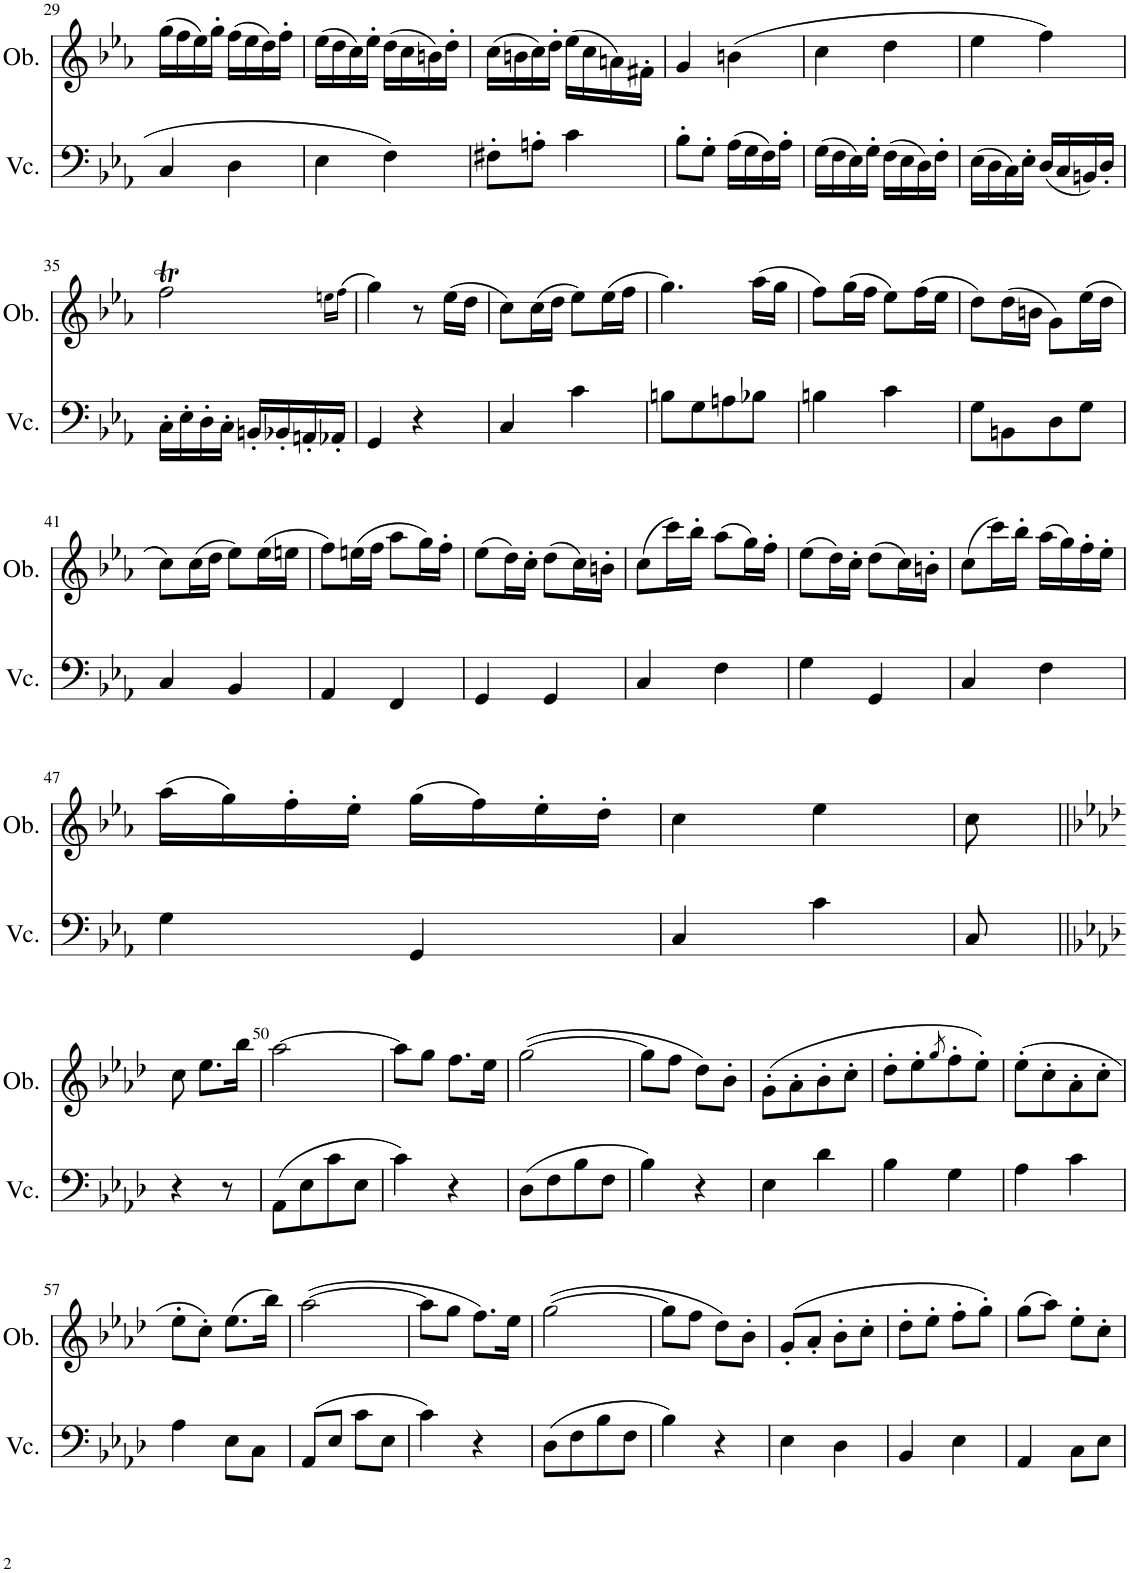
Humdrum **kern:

**kern	**kern
*part2	*part1
*staff2	*staff1
*I"Violoncello	*I"Oboe
*I'Vc.	*I'Ob.
!!LO:PB:g=z
*clefF4	*clefG2
*k[b-e-a-]	*k[b-e-a-]
*M2/4	*M2/4
=29	=29
4C/	(16gg\LL
.	16ff\
.	16ee-\)
.	16gg'\JJ
4D\	(16ff\LL
.	16ee-\
.	16dd\)
.	16ff'\JJ
=30	=30
4E-\	(16ee-\LL
.	16dd\
.	16cc\)
.	16ee-'\JJ
4F\	(16dd\LL
.	16cc\
.	16bn\)
.	16dd'\JJ
=31	=31
8F#X'\L	(16cc\LL
.	16bn\
8An'\J	16cc\)
.	16dd'\JJ
4c\	(16ee-\LL
.	16cc\
.	16an\)
.	16f#X'\JJ
=32	=32
8B-'\L	4g/
8G'\J	.
(16A-\LL	(4bn\
16G\	.
16F\)	.
16A-'\JJ	.
=33	=33
(16G\LL	4cc\
16F\	.
16E-\)	.
16G'\JJ	.
(16F\LL	4dd\
16E-\	.
16D\)	.
16F'\JJ	.
=34	=34
(16E-\LL	4ee-\
16D\	.
16C\)	.
16E-'\JJ	.
(16D/LL	4ff\)
16C/	.
16BBn/)	.
16D'/JJ	.
!!LO:LB:g=z
=35	=35
16C'\LL	2ffT\
16E-'\	.
16D'\	.
16C'\JJ	.
16BBn'/LL	.
16BB-X'/	.
16AAn'/	.
16AA-X'/JJ	.
.	16qeen\LL
.	(16qff\JJ
=36	=36
4GG/	4gg\)
4r	8r
.	(16ee-\LL
.	16dd\JJ
=37	=37
4C/	8cc\L)
.	(16cc\L
.	16dd\JJ
4c\	8ee-\L)
.	(16ee-\L
.	16ff\JJ
=38	=38
8Bn\L	4.gg\)
8G\	.
8An\	.
8B-X\J	(16aa-\LL
.	16gg\JJ
=39	=39
4Bn\	8ff\L)
.	(16gg\L
.	16ff\JJ
4c\	8ee-\L)
.	(16ff\L
.	16ee-\JJ
=40	=40
8G\L	8dd\L)
8BBn\	(16dd\L
.	16bn\JJ
8D\	8g\L)
8G\J	(16ee-\L
.	16dd\JJ
!!LO:LB:g=z
=41	=41
4C/	8cc\L)
.	(16cc\L
.	16dd\JJ
4BB-/	8ee-\L)
.	(16ee-\L
.	16een\JJ
=42	=42
4AA-/	8ff\L)
.	(16een\L
.	16ff\JJ
4FF/	8aa-\L
.	16gg\L)
.	16ff'\JJ
=43	=43
4GG/	(8ee-\L
.	16dd\L)
.	16cc'\JJ
4GG/	(8dd\L
.	16cc\L)
.	16bn'\JJ
=44	=44
4C/	(8cc\L
.	16ccc\L)
.	16bb-'\JJ
4F\	(8aa-\L
.	16gg\L)
.	16ff'\JJ
=45	=45
4G\	(8ee-\L
.	16dd\L)
.	16cc'\JJ
4GG/	(8dd\L
.	16cc\L)
.	16bn'\JJ
=46	=46
4C/	(8cc\L
.	16ccc\L)
.	16bb-'\JJ
4F\	(16aa-\LL
.	16gg\)
.	16ff'\
.	16ee-'\JJ
!!LO:LB:g=z
=47	=47
4G\	(16aa-\LL
.	16gg\)
.	16ff'\
.	16ee-'\JJ
4GG/	(16gg\LL
.	16ff\)
.	16ee-'\
.	16dd'\JJ
=48	=48
4C/	4cc\
4c\	4ee-\
=49	=49
8C/	8cc\
!!LO:LB:g=z
=49X2||	=49X2||
*k[b-e-a-d-]	*k[b-e-a-d-]
4r	8cc\
.	8.ee-\L
8r	.
.	16bb-\Jk
=50	=50
(8AA-\L	[2aa-\
8E-\	.
8c\	.
8E-\J	.
=51	=51
4c\)	8aa-\L]
.	8gg\J
4r	8.ff\L
.	16ee-\Jk
=52	=52
(8D-\L	([2gg\
8F\	.
8B-\	.
8F\J	.
=53	=53
4B-\)	8gg\L]
.	8ff\J
4r	8dd-\L)
.	8b-'\J
=54	=54
4E-\	(8g'\L
.	8a-'\
4d-\	8b-'\
.	8cc'\J
=55	=55
4B-\	8dd-'\L
.	8ee-'\
.	8qgg/
4G\	8ff'\
.	8ee-'\J)
=56	=56
4A-\	(8ee-'\L
.	8cc'\
4c\	8a-'\
.	8cc'\J
!!LO:LB:g=z
=57	=57
4A-\	8ee-'\L
.	8cc'\J)
8E-\L	(8.ee-\L
8C\J	.
.	16bb-\Jk)
=58	=58
(8AA-/L	([2aa-\
8E-/J	.
8c\L	.
8E-\J	.
=59	=59
4c\)	8aa-\L]
.	8gg\J
4r	8.ff\L)
.	16ee-\Jk
=60	=60
(8D-\L	([2gg\
8F\	.
8B-\	.
8F\J	.
=61	=61
4B-\)	8gg\L]
.	8ff\J
4r	8dd-\L)
.	8b-'\J
=62	=62
4E-\	(8g'/L
.	8a-'/J
4D-\	8b-'\L
.	8cc'\J
=63	=63
4BB-/	8dd-'\L
.	8ee-'\J
4E-\	8ff'\L
.	8gg'\J)
=64	=64
4AA-/	(8gg\L
.	8aa-\J)
8C\L	8ee-'\L
8E-\J	8cc'\J
=	=
*-	*-
